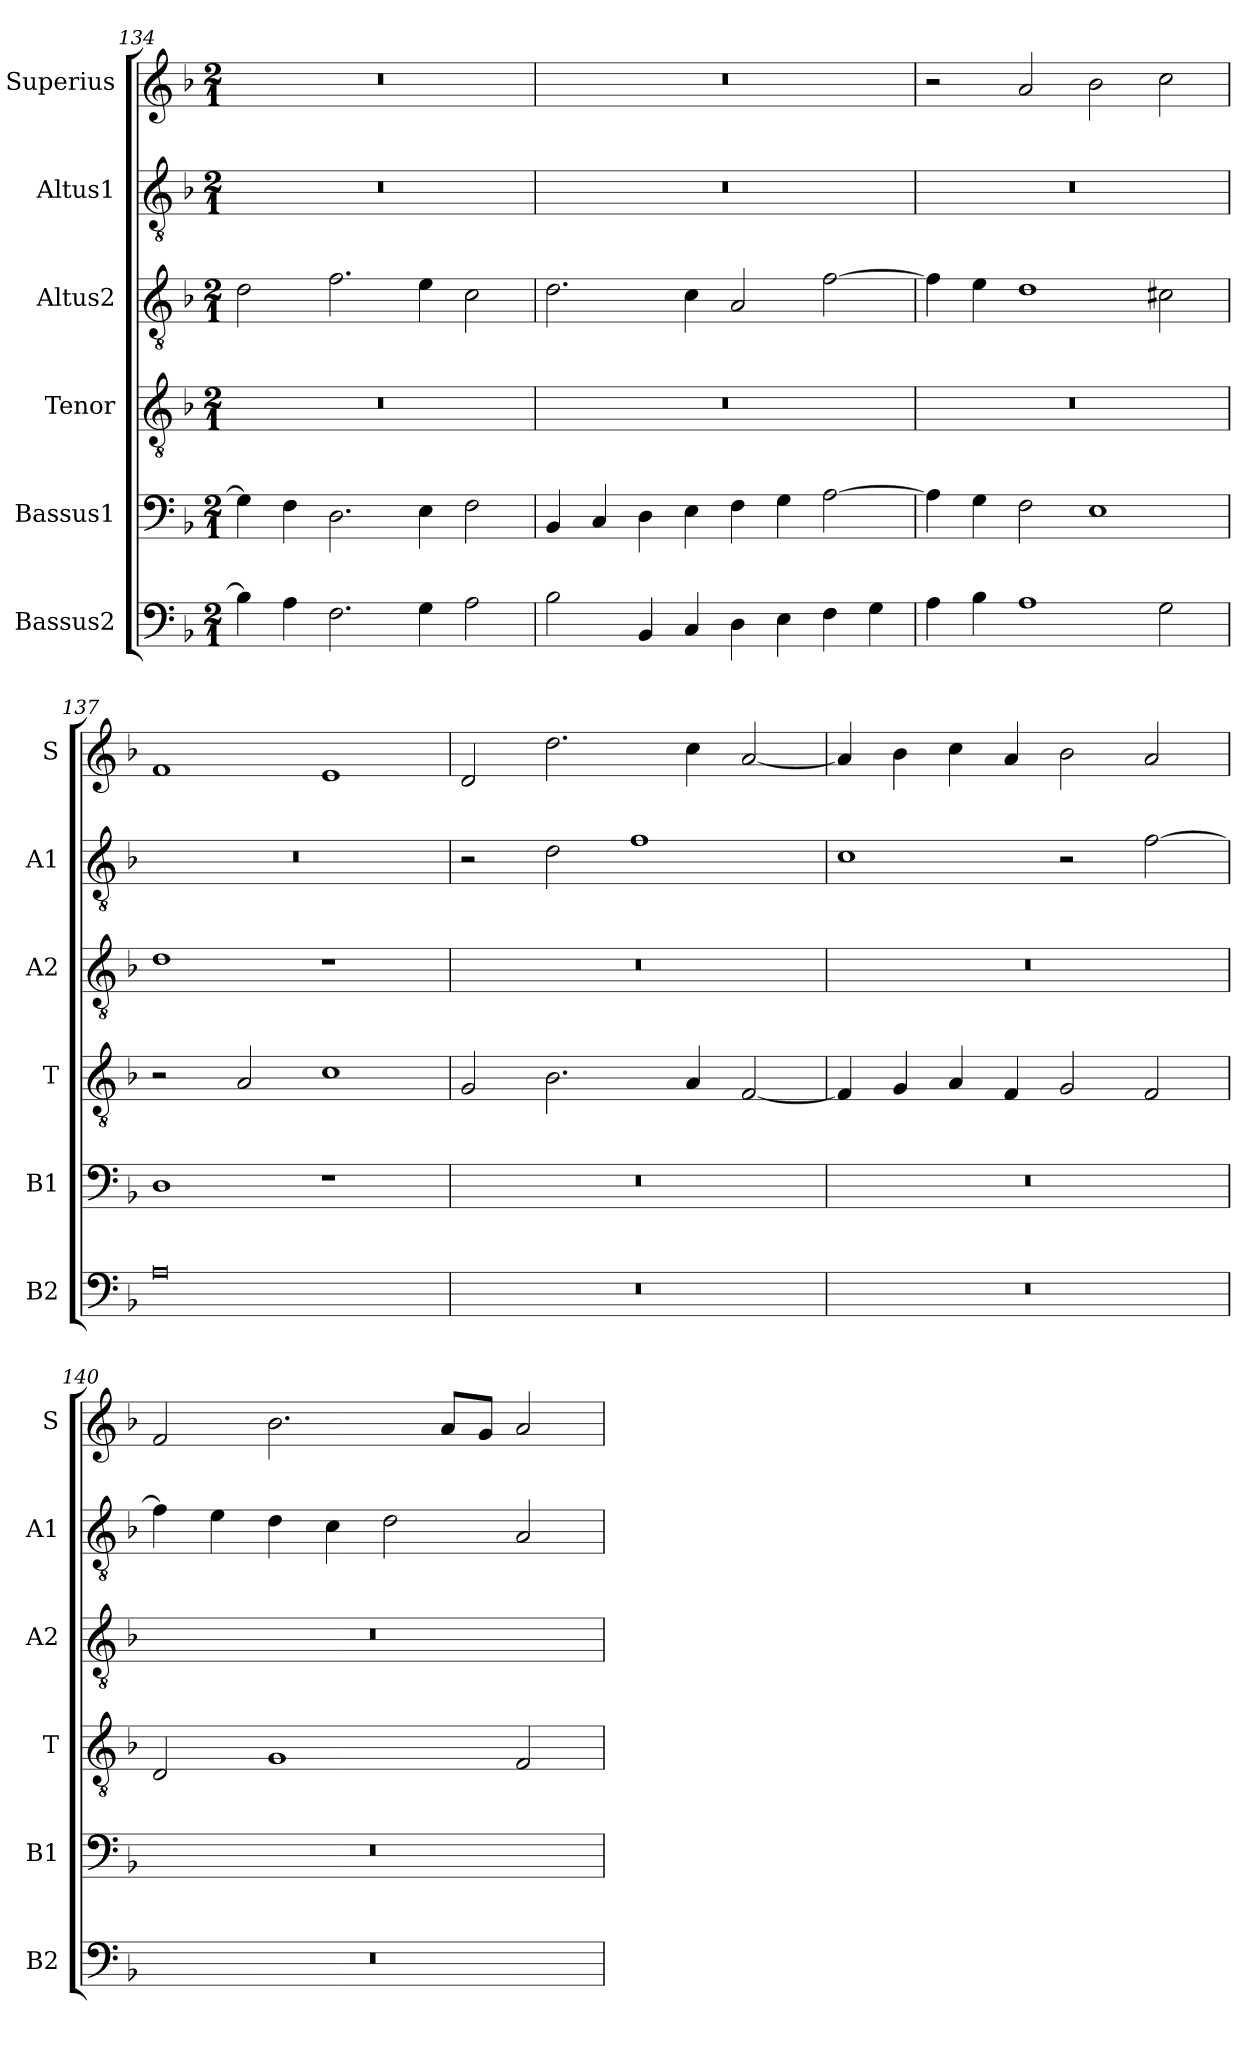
**kern	**kern	**kern	**kern	**kern	**kern
*part6	*part5	*part4	*part3	*part2	*part1
*staff6	*staff5	*staff4	*staff3	*staff2	*staff1
*I"Bassus2	*I"Bassus1	*I"Tenor	*I"Altus2	*I"Altus1	*I"Superius
*I'B2	*I'B1	*I'T	*I'A2	*I'A1	*I'S
*clefF4	*clefF4	*clefGv2	*clefGv2	*clefGv2	*clefG2
*k[b-]	*k[b-]	*k[b-]	*k[b-]	*k[b-]	*k[b-]
*M2/1	*M2/1	*M2/1	*M2/1	*M2/1	*M2/1
=134	=134	=134	=134	=134	=134
4B-\]	4G\]	0r	2d\	0r	0r
4A\	4F\	.	.	.	.
2.F\	2.D\	.	2.f\	.	.
4G\	4E\	.	4e\	.	.
2A\	2F\	.	2c\	.	.
=135	=135	=135	=135	=135	=135
2B-\	4BB-/	0r	2.d\	0r	0r
.	4C/	.	.	.	.
4BB-/	4D\	.	.	.	.
4C/	4E\	.	4c\	.	.
4D\	4F\	.	2A/	.	.
4E\	4G\	.	.	.	.
4F\	[2A\	.	[2f\	.	.
4G\	.	.	.	.	.
=136	=136	=136	=136	=136	=136
4A\	4A\]	0r	4f\]	0r	2r
4B-\	4G\	.	4e\	.	.
1A	2F\	.	1d	.	2a/
.	1E	.	.	.	2b-\
2G\	.	.	2c#X\	.	2cc\
=137	=137	=137	=137	=137	=137
0A	1D	2r	1d	0r	1f
.	.	2A/	.	.	.
.	1r	1c	1r	.	1e
=138	=138	=138	=138	=138	=138
0r	0r	2G/	0r	2r	2d/
.	.	2.B-\	.	2d\	2.dd\
.	.	.	.	1f	.
.	.	4A/	.	.	4cc\
.	.	[2F/	.	.	[2a/
=139	=139	=139	=139	=139	=139
0r	0r	4F/]	0r	1c	4a/]
.	.	4G/	.	.	4b-\
.	.	4A/	.	.	4cc\
.	.	4F/	.	.	4a/
.	.	2G/	.	2r	2b-\
.	.	2F/	.	[2f\	2a/
=140	=140	=140	=140	=140	=140
0r	0r	2D/	0r	4f\]	2f/
.	.	.	.	4e\	.
.	.	1G	.	4d\	2.b-\
.	.	.	.	4c\	.
.	.	.	.	2d\	.
.	.	.	.	.	8a/L
.	.	.	.	.	8g/J
.	.	2F/	.	2A/	2a/
=	=	=	=	=	=
*-	*-	*-	*-	*-	*-
